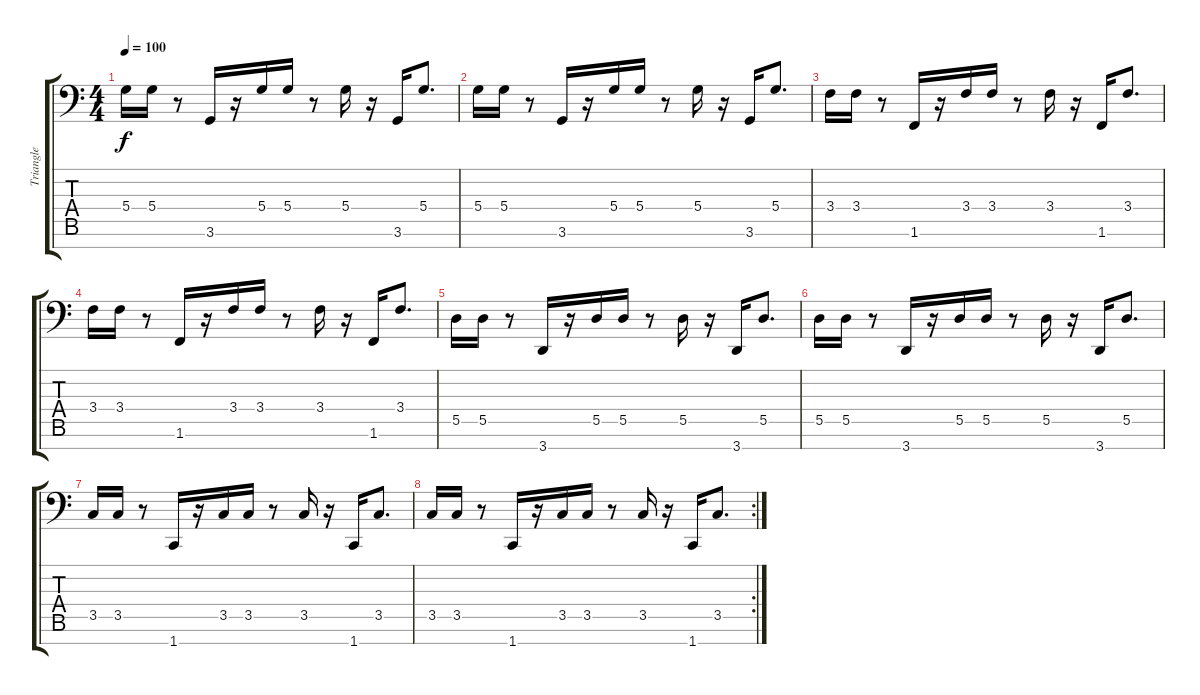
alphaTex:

\track ("Triangle" "Triangle") {instrument electricbassfinger}
\staff {score tabs}
\tuning (E3 B2 G2 D2 A1 E1 B0) {hide}
\ts (4 4)
\tempo 100
\clef f4
\ks c
5.4.16{dy f} 5.4.16 r.8 3.6.16 r.16 5.4.16 5.4.16 r.8 5.4.16 r.16 3.6.16 5.4.8{d} |
5.4.16 5.4.16 r.8 3.6.16 r.16 5.4.16 5.4.16 r.8 5.4.16 r.16 3.6.16 5.4.8{d} |
3.4.16 3.4.16 r.8 1.6.16 r.16 3.4.16 3.4.16 r.8 3.4.16 r.16 1.6.16 3.4.8{d} |
3.4.16 3.4.16 r.8 1.6.16 r.16 3.4.16 3.4.16 r.8 3.4.16 r.16 1.6.16 3.4.8{d} |
5.5.16 5.5.16 r.8 3.7.16 r.16 5.5.16 5.5.16 r.8 5.5.16 r.16 3.7.16 5.5.8{d} |
5.5.16 5.5.16 r.8 3.7.16 r.16 5.5.16 5.5.16 r.8 5.5.16 r.16 3.7.16 5.5.8{d} |
3.5.16 3.5.16 r.8 1.7.16 r.16 3.5.16 3.5.16 r.8 3.5.16 r.16 1.7.16 3.5.8{d} |
\rc 2
3.5.16 3.5.16 r.8 1.7.16 r.16 3.5.16 3.5.16 r.8 3.5.16 r.16 1.7.16 3.5.8{d}
